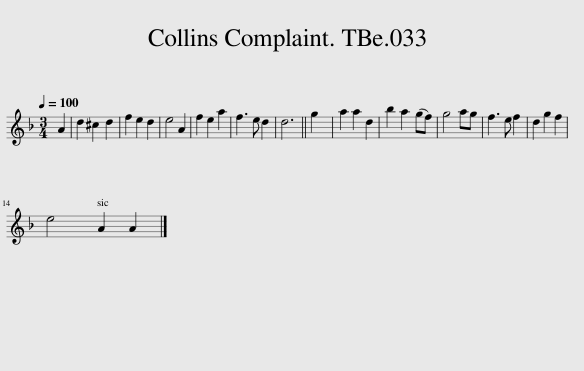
X:1
L:1/8
Q:1/4=100
M:3/4
I:linebreak $
K:Dmin
V:1 treble
V:1
 A2 | d2 ^c2 d2 | f2 e2 d2 | e4 A2 | f2 e2 a2 | %5
 f3 e d2 | d6 || g2 | a2 a2 d2 | b2 a2 (gf) | %10
 g4 ag | f3 e f2 | d2 g2 f2 |$ e4 A2 A2 |] %14
